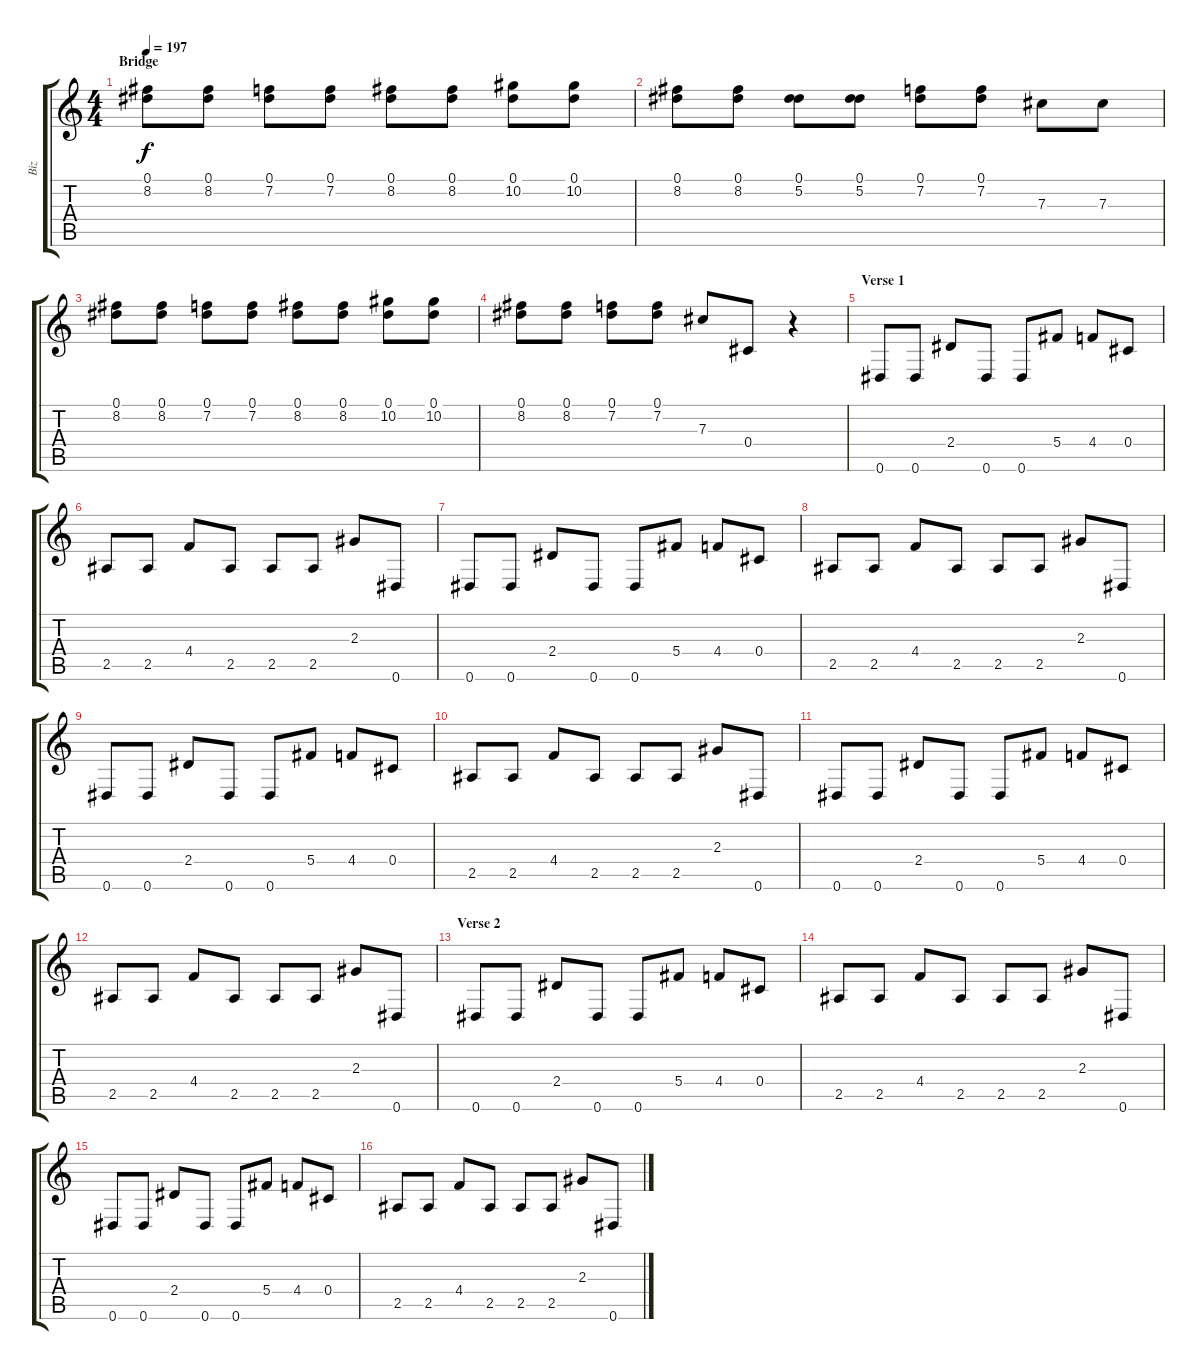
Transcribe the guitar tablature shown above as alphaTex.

\track ("Biz" "Biz") {instrument overdrivenguitar}
\staff {score tabs}
\tuning (Eb4 Bb3 Gb3 Db3 Ab2 Eb2) {hide}
\ts (4 4)
\section ("" "Bridge")
\tempo 197
\clef g2
\ks c
(0.1 8.2).8{dy f volume 16 instrument distortionguitar} (0.1 8.2).8 (0.1 7.2).8 (0.1 7.2).8 (0.1 8.2).8 (0.1 8.2).8 (0.1 10.2).8 (0.1 10.2).8 |
(0.1 8.2).8 (0.1 8.2).8 (0.1 5.2).8 (0.1 5.2).8 (0.1 7.2).8 (0.1 7.2).8 7.3.8 7.3.8 |
(0.1 8.2).8{volume 16 instrument distortionguitar} (0.1 8.2).8 (0.1 7.2).8 (0.1 7.2).8 (0.1 8.2).8 (0.1 8.2).8 (0.1 10.2).8 (0.1 10.2).8 |
(0.1 8.2).8 (0.1 8.2).8 (0.1 7.2).8 (0.1 7.2).8 7.3.8 0.4.8 r.4 |
\section ("" "Verse 1")
0.6.8{instrument overdrivenguitar} 0.6.8 2.4.8 0.6.8 0.6.8 5.4.8 4.4.8 0.4.8 |
2.5.8 2.5.8 4.4.8 2.5.8 2.5.8 2.5.8 2.3.8 0.6.8 |
0.6.8 0.6.8 2.4.8 0.6.8 0.6.8 5.4.8 4.4.8 0.4.8 |
2.5.8 2.5.8 4.4.8 2.5.8 2.5.8 2.5.8 2.3.8 0.6.8 |
0.6.8 0.6.8 2.4.8 0.6.8 0.6.8 5.4.8 4.4.8 0.4.8 |
2.5.8 2.5.8 4.4.8 2.5.8 2.5.8 2.5.8 2.3.8 0.6.8 |
0.6.8 0.6.8 2.4.8 0.6.8 0.6.8 5.4.8 4.4.8 0.4.8 |
2.5.8 2.5.8 4.4.8 2.5.8 2.5.8 2.5.8 2.3.8 0.6.8 |
\section ("" "Verse 2")
0.6.8{volume 16} 0.6.8 2.4.8 0.6.8 0.6.8 5.4.8 4.4.8 0.4.8 |
2.5.8 2.5.8 4.4.8 2.5.8 2.5.8 2.5.8 2.3.8 0.6.8 |
0.6.8 0.6.8 2.4.8 0.6.8 0.6.8 5.4.8 4.4.8 0.4.8 |
2.5.8 2.5.8 4.4.8 2.5.8 2.5.8 2.5.8 2.3.8 0.6.8
